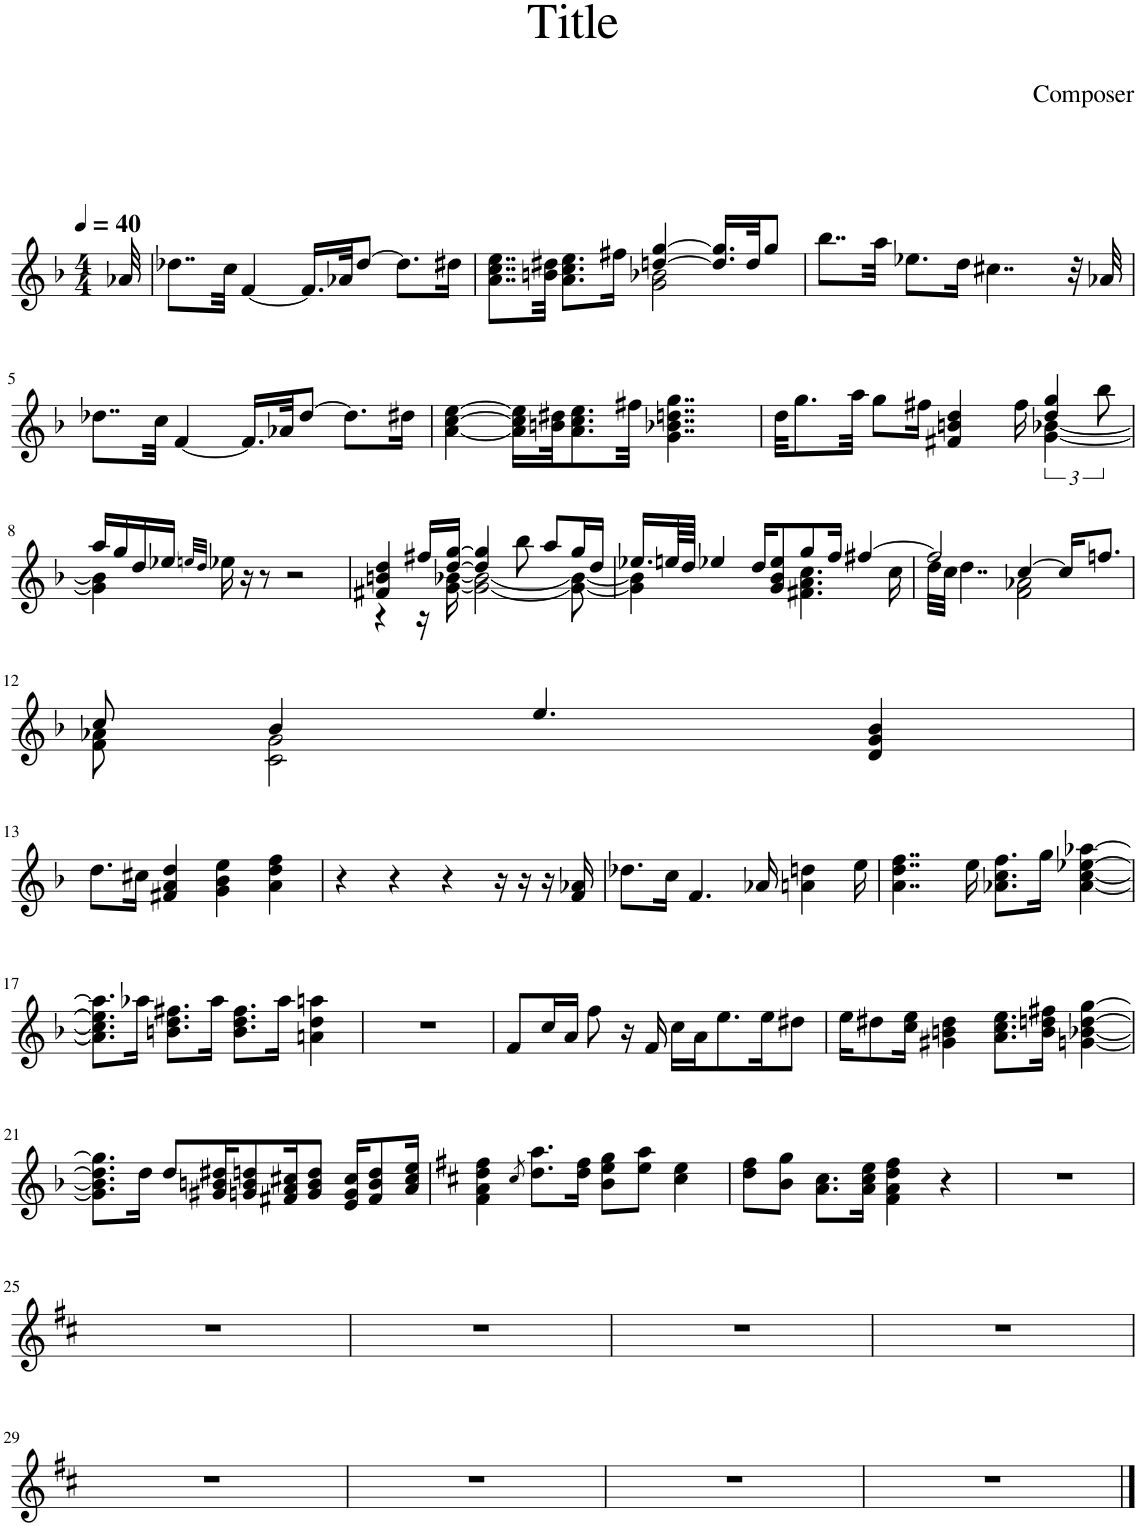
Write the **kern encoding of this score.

**kern
*part1
*staff1
*I"Piano
*I'Pno.
*clefG2
*k[b-]
*M4/4
*MM40
=1
32a-X/
=2
8..dd-X\L
32cc\Jkk
[4f/
16.f/LL]
32a-X/JK
[8dd-/J
8.dd-\L]
16dd#X\Jk
=3
*^
8..a\ 8..cc\ 8..ee\L	2ryy
32bn\ 32dd#X\Jkk	.
8.a\ 8.cc\ 8.ee\L	.
16ff#X\Jk	.
[4ddn/ [4gg/	2g\ 2b-X\
16.dd/] 16.gg/]LL	.
32dd/JK	.
8gg/J	.
*v	*v
=4
8..bb-\L
32aa\Jkk
8.ee-X\L
16dd\Jk
4..cc#X\
32r
32a-X/
!!LO:LB:g=z
=5
8..dd-X\L
32cc\Jkk
[4f/
16.f/LL]
32a-X/JK
[8dd-/J
8.dd-\L]
16dd#X\Jk
=6
[4a\ [4cc\ [4ee\
16a\] 16cc\] 16ee\]LL
32bn\ 32dd#X\JK
8.a\ 8.cc\ 8.ee\
32ff#X\Jkk
4..g\ 4..b-X\ 4..ddn\ 4..gg\
=7
*^
32dd\KKL	2.ryy
8.gg\	.
32aa\Jkk	.
8gg\L	.
16ff#X\Jk	.
4f#X/ 4bn/ 4dd/	.
16ff#\	.
6dd/ 6gg/	[4g\ [4b-X\
12bb-\	.
!!LO:LB:g=z	!!
=8	=8
16aa/LL	4g\] 4b-\]
16gg/	.
16dd/	.
16ee-X/JJ	.
32qeen/LLL	.
32qdd/JJJ	.
16ee-X\	2.ryy
16r	.
8r	.
2r	.
=9	=9
4f#X/ 4bn/ 4dd/	4r
16ff#X/LL	16r
[16dd/ [16gg/JJ	[16g\ [16b-X\
4dd/] 4gg/]	2g\_ 2b-\_
8bb-\	.
8aa/L	.
16gg/L	8g\_ 8b-\_
16dd/JJ	.
=10	=10
16.ee-X/LL	4g\] 4b-\]
64een/LL	.
64dd/JJJJ	.
4ee-X/	.
.	16ryy
*v	*v
16dd/KL
8g/ 8b-/ 8ee-/
*^
8gg/	4.f#X\ 4.a\ 4.cc\
16ff/Jk	.
[4ff#X/	.
.	16cc\
=11	=11
2ff#/]	32dd\LLL
.	32cc\JJJ
.	4..dd\
[4cc/	2f\ 2a-X\
16cc/KL]	.
8.ffn/J	.
!!LO:LB:g=z	!!
=12	=12
8cc/	8f\ 8a-X\
4b-/	2c\ 2g\
4.ee/	.
.	4.ryy
4d/ 4g/ 4b-/	.
*v	*v
!!LO:LB:g=z
=13
8.dd\L
16cc#X\Jk
4f#X/ 4a/ 4dd/
4g\ 4b-\ 4ee\
4a\ 4dd\ 4ff\
=14
4r
4r
4r
16r
16r
16r
16f/ 16a-X/
=15
8.dd-X\L
16cc\Jk
4.f/
16a-X/
4an\ 4ddn\
16ee\
=16
4..a\ 4..dd\ 4..ff\
16ee\
8.a-X\ 8.cc\ 8.ff\L
16gg\Jk
[4a-\ [4cc\ [4ee-X\ [4aa-X\
!!LO:LB:g=z
=17
8.a-\] 8.cc\] 8.ee-\] 8.aa-\]L
16aa-X\Jk
8.bn\ 8.dd\ 8.ff#X\L
16aa-\Jk
8.b\ 8.dd\ 8.ff#\L
16aa-\Jk
4an\ 4dd\ 4aan\
=18
1r
=19
8f/L
16cc/L
16a/JJ
8ff\
16r
16f/
16cc\LL
16a\J
8.ee\
16ee\K
8dd#X\J
=20
16ee\KL
8dd#X\
16cc\ 16ee\Jk
4g#X\ 4bn\ 4dd#\
8.a\ 8.cc\ 8.ee\L
16b\ 16ddn\ 16ff#X\Jk
[4gn\ [4b-X\ [4dd\ [4gg\
!!LO:LB:g=z
=21
8.g\] 8.b-\] 8.dd\] 8.gg\]L
16dd\Jk
8dd/L
16g#X/ 16bn/ 16dd#X/K
8gn/ 8b/ 8ddn/
16f#X/ 16a/ 16cc#X/K
8g/ 8b/ 8dd/J
16e/ 16g/ 16cc#/KL
8f#/ 8b/ 8dd/
16a/ 16cc#/ 16ee/Jk
=22
*k[f#c#]
4f#\ 4a\ 4dd\ 4ff#\
8qcc#/
8.dd\ 8.aa\L
16dd\ 16ff#\Jk
8b\ 8ee\ 8gg\L
8ee\ 8aa\J
4cc#\ 4ee\
=23
8dd\ 8ff#\L
8b\ 8gg\J
8.a\ 8.cc#\L
16a\ 16cc#\ 16ee\Jk
4f#\ 4a\ 4dd\ 4ff#\
4r
=24
1r
!!LO:LB:g=z
=25
1r
=26
1r
=27
1r
=28
1r
!!LO:LB:g=z
=29
1r
=30
1r
=31
1r
=32
1r
==
*-
